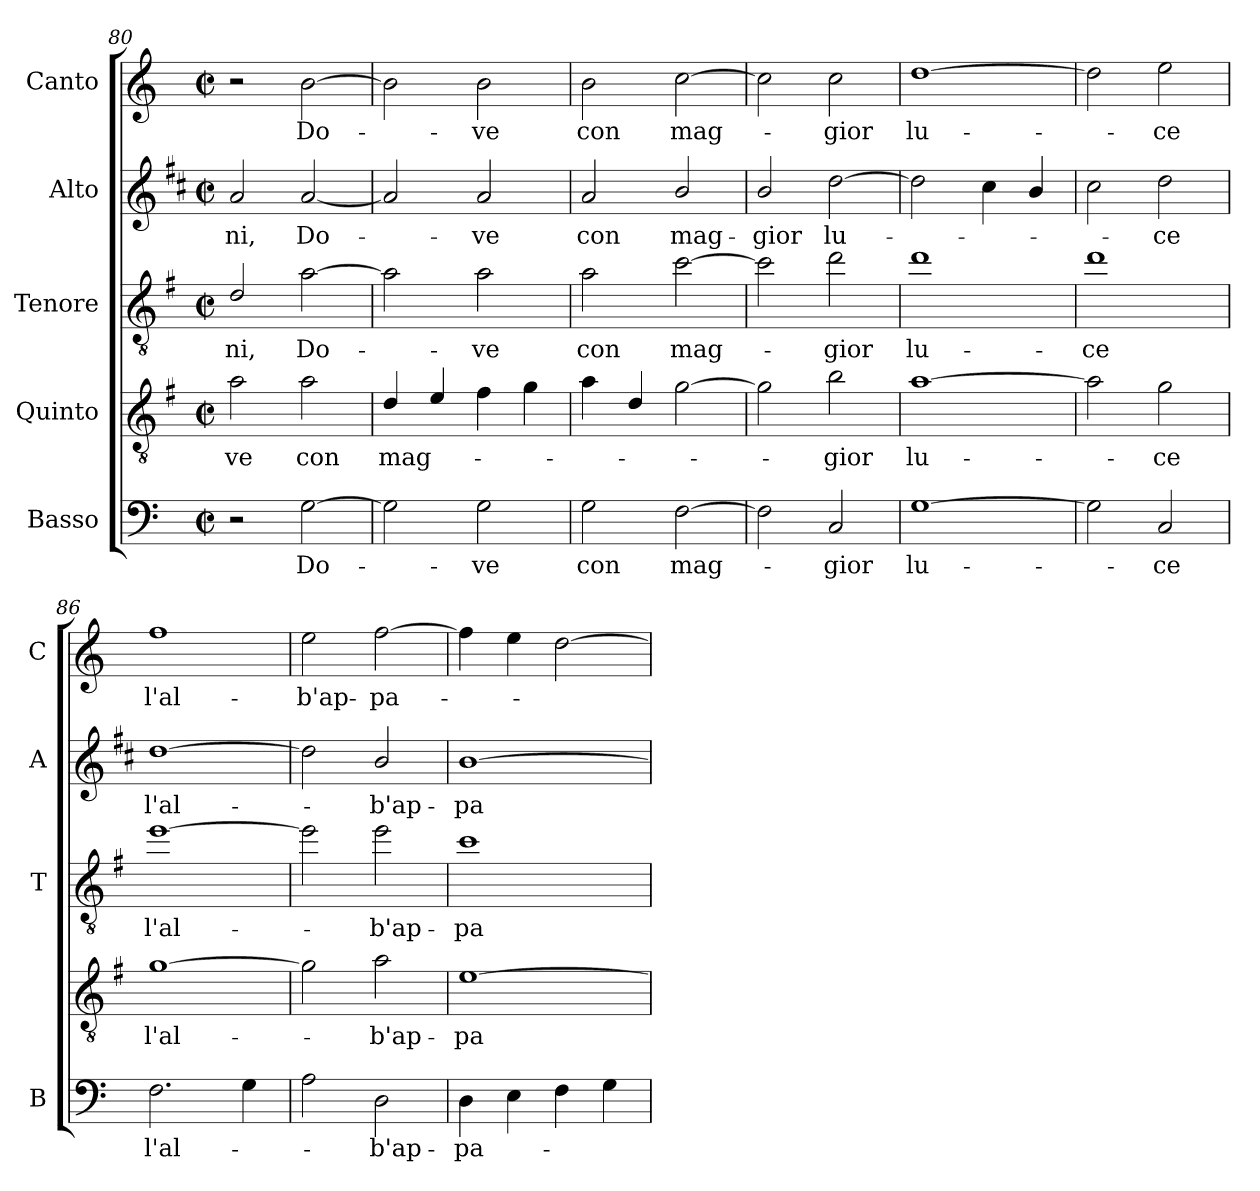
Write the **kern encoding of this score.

**kern	**text	**kern	**text	**kern	**text	**kern	**text	**kern	**text
*part5	*part5	*part4	*part4	*part3	*part3	*part2	*part2	*part1	*part1
*staff5	*staff5	*staff4	*staff4	*staff3	*staff3	*staff2	*staff2	*staff1	*staff1
*I"Basso	*	*I"Quinto	*	*I"Tenore	*	*I"Alto	*	*I"Canto	*
*I'B	*	*	*	*I'T	*	*I'A	*	*I'C	*
*clefF4	*	*clefGv2	*	*clefGv2	*	*clefG2	*	*clefG2	*
*	*	*ITrd4c7	*	*ITrd4c7	*	*ITrd1c2	*	*	*
*k[]	*	*k[]	*	*k[]	*	*k[]	*	*k[]	*
*C:	*	*C:	*	*C:	*	*C:	*	*C:	*
*M2/2	*	*M2/2	*	*M2/2	*	*M2/2	*	*M2/2	*
*met(c|)	*	*met(c|)	*	*met(c|)	*	*met(c|)	*	*met(c|)	*
=80	=80	=80	=80	=80	=80	=80	=80	=80	=80
!	!	!	!LO:LY:b	!	!	!	!	!	!
!	!	!	!	!	!LO:LY:b	!	!	!	!
!	!	!	!	!	!	!	!LO:LY:b	!	!
2r	.	2d\	-ve	2G/	-ni,	2g/	-ni,	2r	.
!	!LO:LY:b	!	!	!	!	!	!	!	!
!	!	!	!LO:LY:b	!	!	!	!	!	!
!	!	!	!	!	!LO:LY:b	!	!	!	!
!	!	!	!	!	!	!	!LO:LY:b	!	!
!	!	!	!	!	!	!	!	!	!LO:LY:b
[2G\	Do-	2d\	con	[2d\	Do-	[2g/	Do-	[2b\	Do-
=81	=81	=81	=81	=81	=81	=81	=81	=81	=81
!	!	!	!LO:LY:b	!	!	!	!	!	!
2G\]	.	4G/	mag-	2d\]	.	2g/]	.	2b\]	.
.	.	4A/	.	.	.	.	.	.	.
!	!LO:LY:b	!	!	!	!	!	!	!	!
!	!	!	!	!	!LO:LY:b	!	!	!	!
!	!	!	!	!	!	!	!LO:LY:b	!	!
!	!	!	!	!	!	!	!	!	!LO:LY:b
2G\	-ve	4B\	.	2d\	-ve	2g/	-ve	2b\	-ve
.	.	4c\	.	.	.	.	.	.	.
=82	=82	=82	=82	=82	=82	=82	=82	=82	=82
!	!LO:LY:b	!	!	!	!	!	!	!	!
!	!	!	!	!	!LO:LY:b	!	!	!	!
!	!	!	!	!	!	!	!LO:LY:b	!	!
!	!	!	!	!	!	!	!	!	!LO:LY:b
2G\	con	4d\	.	2d\	con	2g/	con	2b\	con
.	.	4G/	.	.	.	.	.	.	.
!	!LO:LY:b	!	!	!	!	!	!	!	!
!	!	!	!	!	!LO:LY:b	!	!	!	!
!	!	!	!	!	!	!	!LO:LY:b	!	!
!	!	!	!	!	!	!	!	!	!LO:LY:b
[2F\	mag-	[2c\	.	[2f\	mag-	2a/	mag-	[2cc\	mag-
=83	=83	=83	=83	=83	=83	=83	=83	=83	=83
!	!	!	!	!	!	!	!LO:LY:b	!	!
2F\]	.	2c\]	.	2f\]	.	2a/	-gior	2cc\]	.
!	!LO:LY:b	!	!	!	!	!	!	!	!
!	!	!	!LO:LY:b	!	!	!	!	!	!
!	!	!	!	!	!LO:LY:b	!	!	!	!
!	!	!	!	!	!	!	!LO:LY:b	!	!
!	!	!	!	!	!	!	!	!	!LO:LY:b
2C/	-gior	2e\	-gior	2g\	-gior	[2cc\	lu-	2cc\	-gior
=84	=84	=84	=84	=84	=84	=84	=84	=84	=84
!	!LO:LY:b	!	!	!	!	!	!	!	!
!	!	!	!LO:LY:b	!	!	!	!	!	!
!	!	!	!	!	!LO:LY:b	!	!	!	!
!	!	!	!	!	!	!	!	!	!LO:LY:b
[1G	lu-	[1d	lu-	1g	lu-	2cc\]	.	[1dd	lu-
.	.	.	.	.	.	4b\	.	.	.
.	.	.	.	.	.	4a/	.	.	.
=85	=85	=85	=85	=85	=85	=85	=85	=85	=85
!	!	!	!	!	!LO:LY:b	!	!	!	!
2G\]	.	2d\]	.	1g	-ce	2b\	.	2dd\]	.
!	!LO:LY:b	!	!	!	!	!	!	!	!
!	!	!	!LO:LY:b	!	!	!	!	!	!
!	!	!	!	!	!	!	!LO:LY:b	!	!
!	!	!	!	!	!	!	!	!	!LO:LY:b
2C/	-ce	2c\	-ce	.	.	2cc\	-ce	2ee\	-ce
=86	=86	=86	=86	=86	=86	=86	=86	=86	=86
!	!LO:LY:b	!	!	!	!	!	!	!	!
!	!	!	!LO:LY:b	!	!	!	!	!	!
!	!	!	!	!	!LO:LY:b	!	!	!	!
!	!	!	!	!	!	!	!LO:LY:b	!	!
!	!	!	!	!	!	!	!	!	!LO:LY:b
2.F\	l'al-	[1c	l'al-	[1a	l'al-	[1cc	l'al-	1ff	l'al-
4G\	.	.	.	.	.	.	.	.	.
!!LO:PB:g=z
=87	=87	=87	=87	=87	=87	=87	=87	=87	=87
!	!	!	!	!	!	!	!	!	!LO:LY:b
2A\	.	2c\]	.	2a\]	.	2cc\]	.	2ee\	-b'ap-
!	!LO:LY:b	!	!	!	!	!	!	!	!
!	!	!	!LO:LY:b	!	!	!	!	!	!
!	!	!	!	!	!LO:LY:b	!	!	!	!
!	!	!	!	!	!	!	!LO:LY:b	!	!
!	!	!	!	!	!	!	!	!	!LO:LY:b
2D\	-b'ap-	2d\	-b'ap-	2a\	-b'ap-	2a/	-b'ap-	[2ff\	-pa-
=88	=88	=88	=88	=88	=88	=88	=88	=88	=88
!	!LO:LY:b	!	!	!	!	!	!	!	!
!	!	!	!LO:LY:b	!	!	!	!	!	!
!	!	!	!	!	!LO:LY:b	!	!	!	!
!	!	!	!	!	!	!	!LO:LY:b	!	!
4D\	-pa-	[1A	-pa-	1f	-pa-	[1a	-pa-	4ff\]	.
4E\	.	.	.	.	.	.	.	4ee\	.
4F\	.	.	.	.	.	.	.	[2dd\	.
4G\	.	.	.	.	.	.	.	.	.
=	=	=	=	=	=	=	=	=	=
*-	*-	*-	*-	*-	*-	*-	*-	*-	*-
